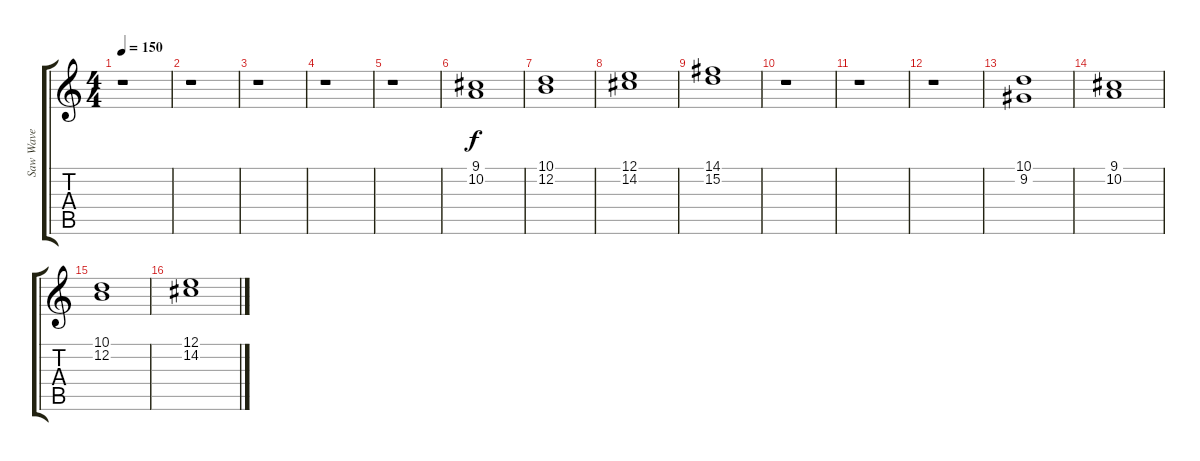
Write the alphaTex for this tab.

\track ("Saw Wave" "Saw Wave") {instrument lead2sawtooth}
\staff {score tabs}
\tuning (E4 B3 G3 D3 A2 E2) {hide}
\ts (4 4)
\tempo 150
\clef g2
\ks c
r.1{dy f} |
r.1 |
r.1 |
r.1 |
r.1 |
(9.1 10.2).1 |
(10.1 12.2).1 |
(12.1 14.2).1 |
(14.1 15.2).1 |
r.1 |
r.1 |
r.1 |
(10.1 9.2).1 |
(9.1 10.2).1 |
(10.1 12.2).1 |
(12.1 14.2).1
